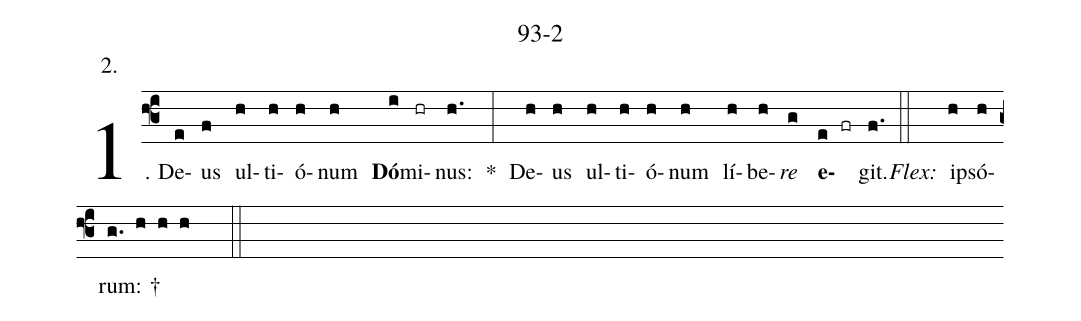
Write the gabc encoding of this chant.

name: 93-2;
annotation: 2.;
%%
(f3)1. De(e)us(f) ul(h)ti(h)ó(h)num(h) <b>Dó</b>(i)mi(hr)nus:(h.) *(:) De(h)us(h) ul(h)ti(h)ó(h)num(h) lí(h)be(h)<i>re</i>(g) <b>e</b>(e fr)git.(f.) (::)
<i>Flex:</i>()  ip(h)só(h)rum: †(g. h h h  ::)
